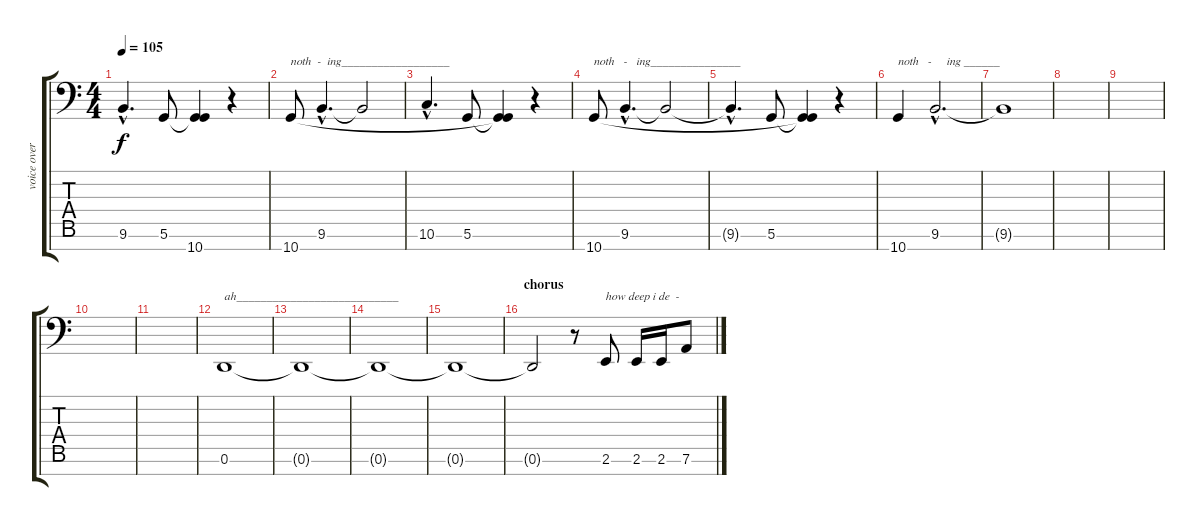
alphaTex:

\track ("voice over dub" "voice over") {instrument lead2sawtooth}
\staff {score tabs}
\tuning (D4 A3 F3 C3 G2 D2 A1) {hide}
\ts (4 4)
\tempo 105
\clef f4
\ks c
9.6{hac t}.4{d dy f} 5.6.8 (5.6{t} 10.7{t}).4 r.4 |
10.7.8{txt "noth  -  ing__________________"} 9.6{hac}.4{d} 9.6{t}.2 |
10.6{hac}.4{d} 5.6.8 (5.6{t} 10.7{t}).4 r.4 |
10.7.8{txt "noth   -   ing_______________"} 9.6{hac}.4{d} 9.6{t}.2 |
9.6{hac t}.4{d} 5.6.8 (5.6{t} 10.7{t}).4 r.4 |
10.7.4{txt "noth   -     ing ______"} 9.6{hac}.2{d} |
9.6{t}.1 |
|
|
|
|
0.6.1{txt "ah___________________________"} |
0.6{t}.1 |
0.6{t}.1 |
0.6{t}.1 |
\section ("" "chorus")
0.6{t}.2 r.8 2.6.8{txt "how deep i de  -"} 2.6.16 2.6.16 7.6.8
